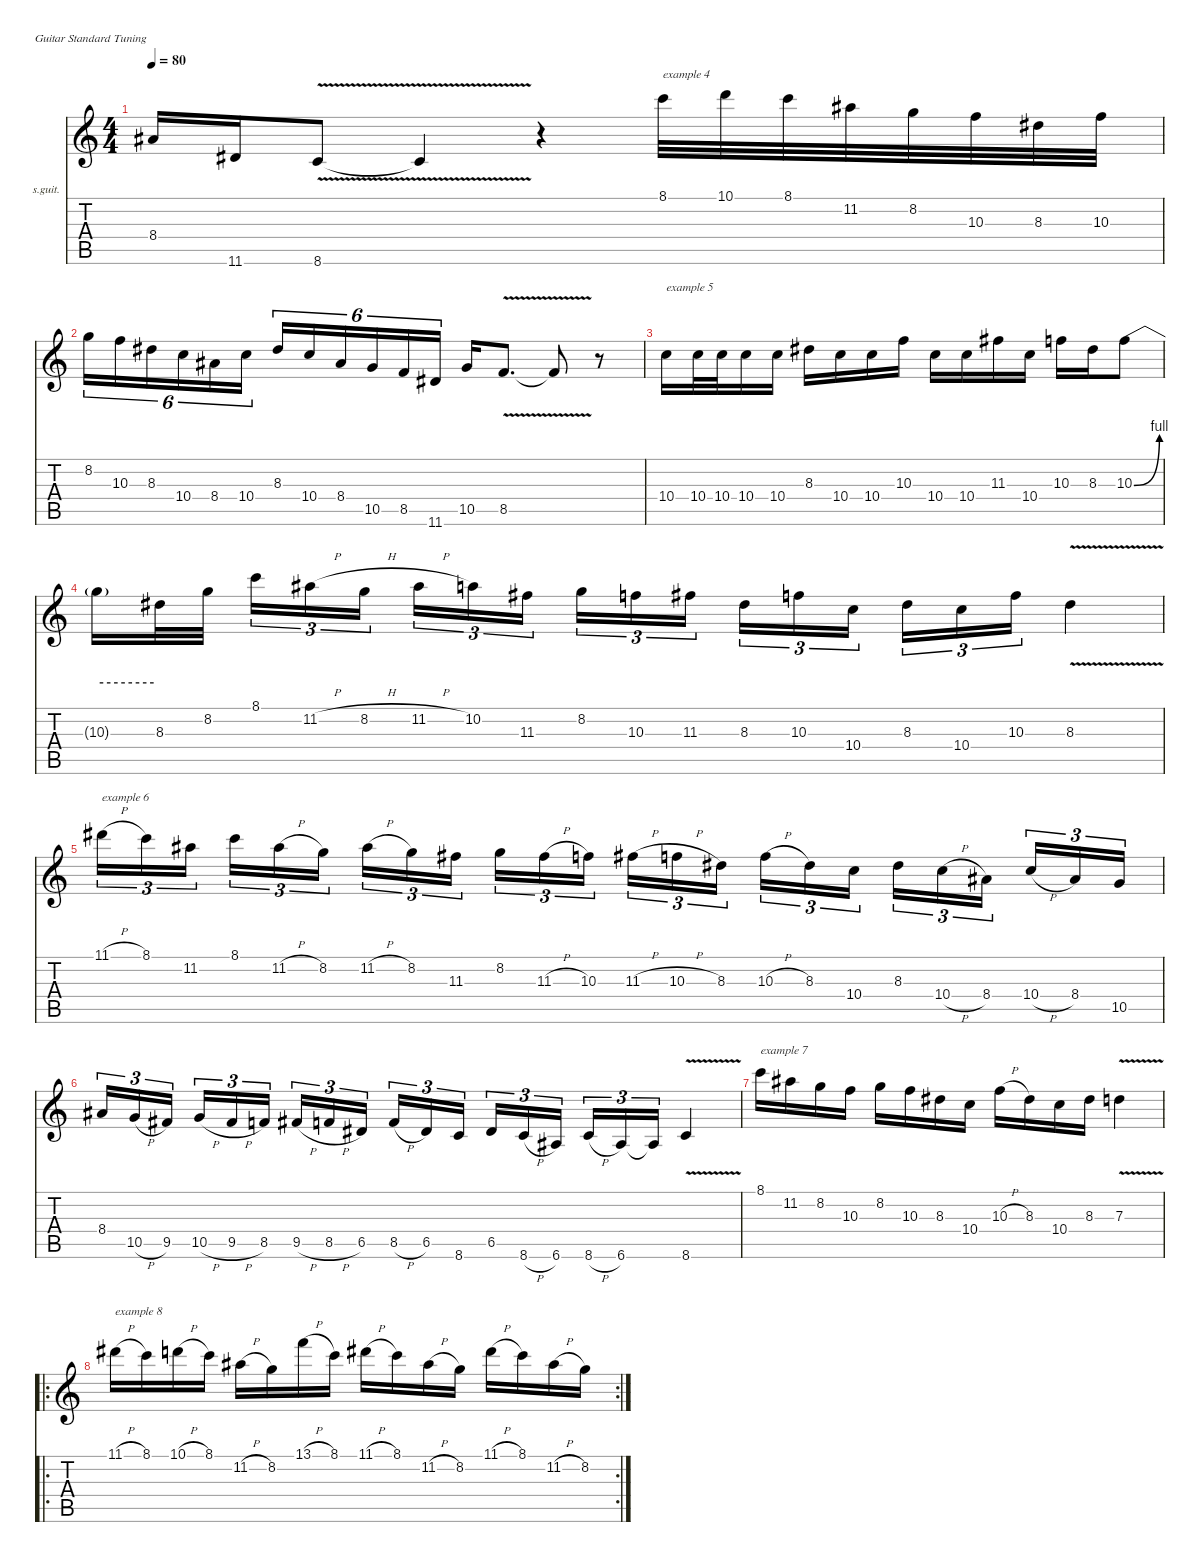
\defaultSystemsLayout 4
\hideDynamics
\bracketExtendMode nobrackets
\firstSystemTrackNameOrientation horizontal
\otherSystemsTrackNameOrientation horizontal
\track ("Track 1" "s.guit.") {instrument acousticguitarsteel}
\staff {score tabs}
\tuning (E4 B3 G3 D3 A2 E2)
\ts (4 4)
\tempo 80
\clef g2
\ks c
8.4{acc #}.16{dy f beam Up} 11.6{acc #}.16{beam Up} 8.6{v}.8{beam Up} 8.6{v t}.4{beam Up} r.4{beam Up} 8.1.32{txt "example 4" beam Down} 10.1.32{beam Down} 8.1.32{beam Down} 11.2{acc #}.32{beam Down} 8.2.32{beam Down} 10.3.32{beam Down} 8.3{acc #}.32{beam Down} 10.3.32{beam Down} |
8.2.16{tu (6 4) beam Down} 10.3.16{tu (6 4) beam Down} 8.3{acc #}.16{tu (6 4) beam Down} 10.4.16{tu (6 4) beam Down} 8.4{acc #}.16{tu (6 4) beam Down} 10.4.16{tu (6 4) beam Down} 8.3{acc #}.16{tu (6 4) beam Up} 10.4.16{tu (6 4) beam Up} 8.4{acc #}.16{tu (6 4) beam Up} 10.5.16{tu (6 4) beam Up} 8.5.16{tu (6 4) beam Up} 11.6{acc #}.16{tu (6 4) beam Up} 10.5.16{beam Up} 8.5{v}.8{d beam Up} 8.5{v t}.8{beam Up} r.8{beam Up} |
10.4.16{txt "example 5" beam Down} 10.4.32{beam Down} 10.4.32{beam Down} 10.4.16{beam Down} 10.4.16{beam Down} 8.3{acc #}.16{beam Down} 10.4.16{beam Down} 10.4.16{beam Down} 10.3.16{beam Down} 10.4.16{beam Down} 10.4.16{beam Down} 11.3{acc #}.16{beam Down} 10.4.16{beam Down} 10.3.16{beam Down} 8.3{acc #}.16{beam Down} 10.3{be (bend 0 0 60 4)}.8{beam Down} |
10.3{be (hold 0 4 60 4) t}.16{beam Down} 8.3{acc #}.32{beam Down} 8.2.32{beam Down} 8.1.16{tu (3 2) beam Down} 11.2{h acc #}.16{tu (3 2) beam Down} 8.2{h}.16{tu (3 2) beam Down} 11.2{h acc #}.16{tu (3 2) beam Down} 10.2.16{tu (3 2) beam Down} 11.3{acc #}.16{tu (3 2) beam Down} 8.2.16{tu (3 2) beam Down} 10.3.16{tu (3 2) beam Down} 11.3{acc #}.16{tu (3 2) beam Down} 8.3{acc #}.16{tu (3 2) beam Down} 10.3.16{tu (3 2) beam Down} 10.4.16{tu (3 2) beam Down} 8.3{acc #}.16{tu (3 2) beam Down} 10.4.16{tu (3 2) beam Down} 10.3.16{tu (3 2) beam Down} 8.3{v acc #}.4{beam Down} |
11.1{h acc #}.16{tu (3 2) txt "example 6" beam Down} 8.1.16{tu (3 2) beam Down} 11.2{acc #}.16{tu (3 2) beam Down} 8.1.16{tu (3 2) beam Down} 11.2{h acc #}.16{tu (3 2) beam Down} 8.2.16{tu (3 2) beam Down} 11.2{h acc #}.16{tu (3 2) beam Down} 8.2.16{tu (3 2) beam Down} 11.3{acc #}.16{tu (3 2) beam Down} 8.2.16{tu (3 2) beam Down} 11.3{h acc #}.16{tu (3 2) beam Down} 10.3.16{tu (3 2) beam Down} 11.3{h acc #}.16{tu (3 2) beam Down} 10.3{h}.16{tu (3 2) beam Down} 8.3{acc #}.16{tu (3 2) beam Down} 10.3{h}.16{tu (3 2) beam Down} 8.3{acc #}.16{tu (3 2) beam Down} 10.4.16{tu (3 2) beam Down} 8.3{acc #}.16{tu (3 2) beam Down} 10.4{h}.16{tu (3 2) beam Down} 8.4{acc #}.16{tu (3 2) beam Down} 10.4{h}.16{tu (3 2) beam Up} 8.4{acc #}.16{tu (3 2) beam Up} 10.5.16{tu (3 2) beam Up} |
8.4{acc #}.16{tu (3 2) beam Up} 10.5{h}.16{tu (3 2) beam Up} 9.5{acc #}.16{tu (3 2) beam Up} 10.5{h}.16{tu (3 2) beam Up} 9.5{h acc #}.16{tu (3 2) beam Up} 8.5.16{tu (3 2) beam Up} 9.5{h acc #}.16{tu (3 2) beam Up} 8.5{h}.16{tu (3 2) beam Up} 6.5{acc #}.16{tu (3 2) beam Up} 8.5{h}.16{tu (3 2) beam Up} 6.5{acc #}.16{tu (3 2) beam Up} 8.6.16{tu (3 2) beam Up} 6.5{acc #}.16{tu (3 2) beam Up} 8.6{h}.16{tu (3 2) beam Up} 6.6{acc #}.16{tu (3 2) beam Up} 8.6{h}.16{tu (3 2) beam Up} 6.6{acc #}.16{tu (3 2) beam Up} 6.6{t acc #}.16{tu (3 2) beam Up} 8.6{v}.4{beam Up} |
8.1.16{txt "example 7" beam Down} 11.2{acc #}.16{beam Down} 8.2.16{beam Down} 10.3.16{beam Down} 8.2.16{beam Down} 10.3.16{beam Down} 8.3{acc #}.16{beam Down} 10.4.16{beam Down} 10.3{h}.16{beam Down} 8.3{acc #}.16{beam Down} 10.4.16{beam Down} 8.3{acc #}.16{beam Down} 7.3{v}.4{beam Down} |
\ro
\rc 2
11.1{h acc #}.16{txt "example 8" beam Down} 8.1.16{beam Down} 10.1{h}.16{beam Down} 8.1.16{beam Down} 11.2{h acc #}.16{beam Down} 8.2.16{beam Down} 13.1{h}.16{beam Down} 8.1.16{beam Down} 11.1{h acc #}.16{beam Down} 8.1.16{beam Down} 11.2{h acc #}.16{beam Down} 8.2.16{beam Down} 11.1{h acc #}.16{beam Down} 8.1.16{beam Down} 11.2{h acc #}.16{beam Down} 8.2.16{beam Down}
